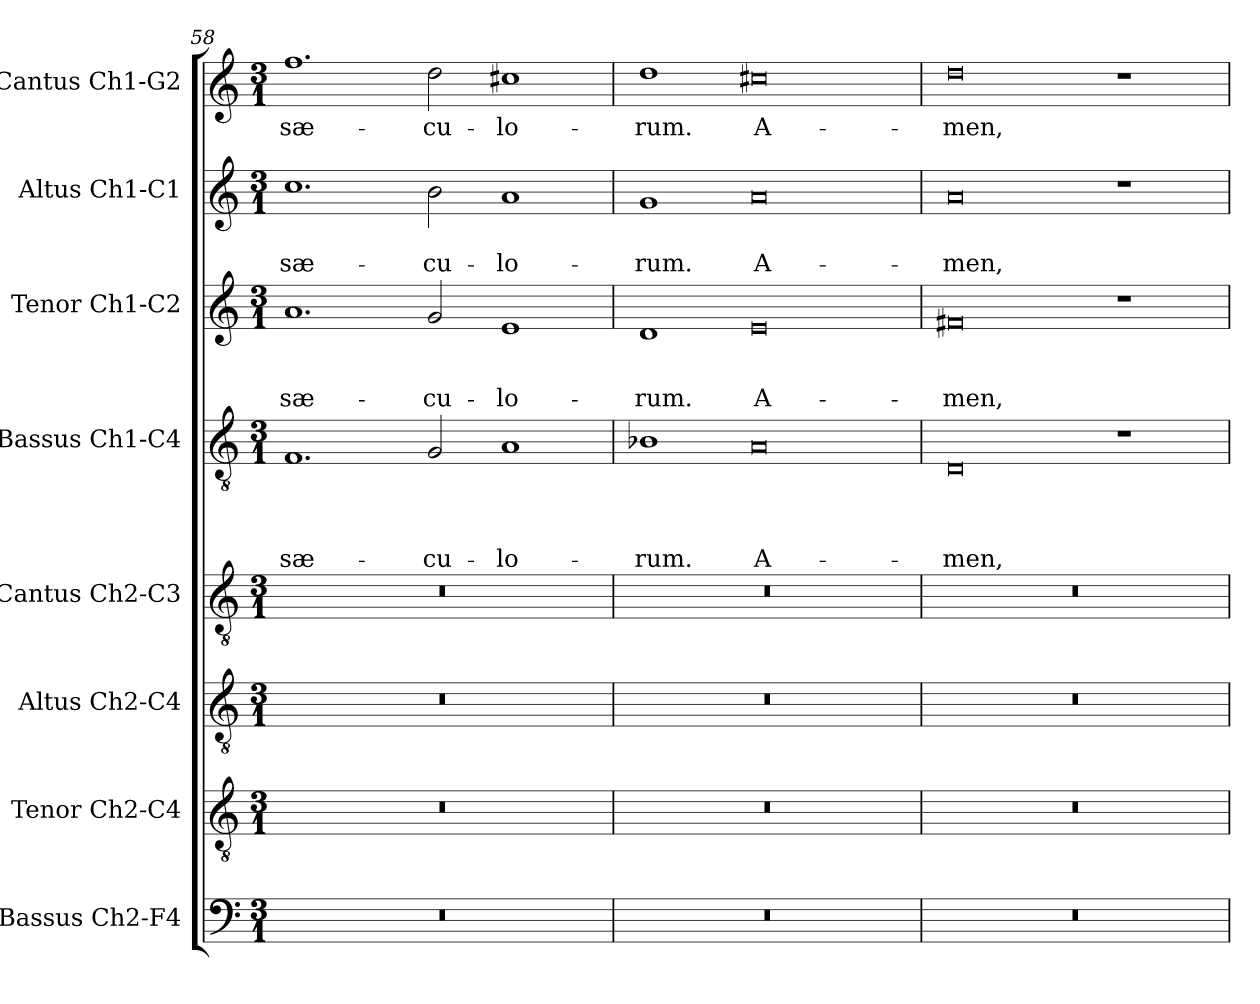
**kern	**kern	**kern	**kern	**kern	**text	**text	**text	**text	**kern	**text	**text	**text	**kern	**text	**text	**kern	**text
*part8	*part7	*part6	*part5	*part4	*part4	*part4	*part4	*part4	*part3	*part3	*part3	*part3	*part2	*part2	*part2	*part1	*part1
*staff8	*staff7	*staff6	*staff5	*staff4	*staff4	*staff4	*staff4	*staff4	*staff3	*staff3	*staff3	*staff3	*staff2	*staff2	*staff2	*staff1	*staff1
*I"Bassus Ch2-F4	*I"Tenor Ch2-C4	*I"Altus Ch2-C4	*I"Cantus Ch2-C3	*I"Bassus Ch1-C4	*	*	*	*	*I"Tenor Ch1-C2	*	*	*	*I"Altus Ch1-C1	*	*	*I"Cantus Ch1-G2	*
*I'B2	*I'T2	*I'A2	*I'C2	*I'B	*	*	*	*	*I'T	*	*	*	*I'A	*	*	*I'C	*
*clefF4	*clefGv2	*clefGv2	*clefGv2	*clefGv2	*	*	*	*	*clefG2	*	*	*	*clefG2	*	*	*clefG2	*
*k[]	*k[]	*k[]	*k[]	*k[]	*	*	*	*	*k[]	*	*	*	*k[]	*	*	*k[]	*
*C:	*C:	*C:	*C:	*C:	*	*	*	*	*C:	*	*	*	*C:	*	*	*C:	*
*M3/1	*M3/1	*M3/1	*M3/1	*M3/1	*	*	*	*	*M3/1	*	*	*	*M3/1	*	*	*M3/1	*
=58	=58	=58	=58	=58	=58	=58	=58	=58	=58	=58	=58	=58	=58	=58	=58	=58	=58
!	!	!	!	!	!	!	!	!LO:LY:b	!	!	!	!LO:LY:b	!	!	!LO:LY:b	!	!LO:LY:b
0.r	0.r	0.r	0.r	1.F	.	.	.	sæ-	1.a	.	.	sæ-	1.cc	.	sæ-	1.ff	sæ-
!	!	!	!	!	!	!	!	!LO:LY:b	!	!	!	!LO:LY:b	!	!	!LO:LY:b	!	!LO:LY:b
.	.	.	.	2G/	.	.	.	-cu-	2g/	.	.	-cu-	2b\	.	-cu-	2dd\	-cu-
!	!	!	!	!	!	!	!	!LO:LY:b	!	!	!	!LO:LY:b	!	!	!LO:LY:b	!	!LO:LY:b
.	.	.	.	1A	.	.	.	-lo-	1e	.	.	-lo-	1a	.	-lo-	1cc#X	-lo-
=59	=59	=59	=59	=59	=59	=59	=59	=59	=59	=59	=59	=59	=59	=59	=59	=59	=59
!	!	!	!	!	!	!	!	!LO:LY:b	!	!	!	!LO:LY:b	!	!	!LO:LY:b	!	!LO:LY:b
0.r	0.r	0.r	0.r	1B-X	.	.	.	-rum.	1d	.	.	-rum.	1g	.	-rum.	1dd	-rum.
!	!	!	!	!	!	!	!	!LO:LY:b	!	!	!	!LO:LY:b	!	!	!LO:LY:b	!	!LO:LY:b
.	.	.	.	0A	.	.	.	A-	0e	.	.	A-	0a	.	A-	0cc#X	A-
=60	=60	=60	=60	=60	=60	=60	=60	=60	=60	=60	=60	=60	=60	=60	=60	=60	=60
!	!	!	!	!	!	!	!	!LO:LY:b	!	!	!	!LO:LY:b	!	!	!LO:LY:b	!	!LO:LY:b
0.r	0.r	0.r	0.r	0D	.	.	.	-men,	0f#X	.	.	-men,	0a	.	-men,	0dd	-men,
.	.	.	.	1r	.	.	.	.	1r	.	.	.	1r	.	.	1r	.
=	=	=	=	=	=	=	=	=	=	=	=	=	=	=	=	=	=
*-	*-	*-	*-	*-	*-	*-	*-	*-	*-	*-	*-	*-	*-	*-	*-	*-	*-
